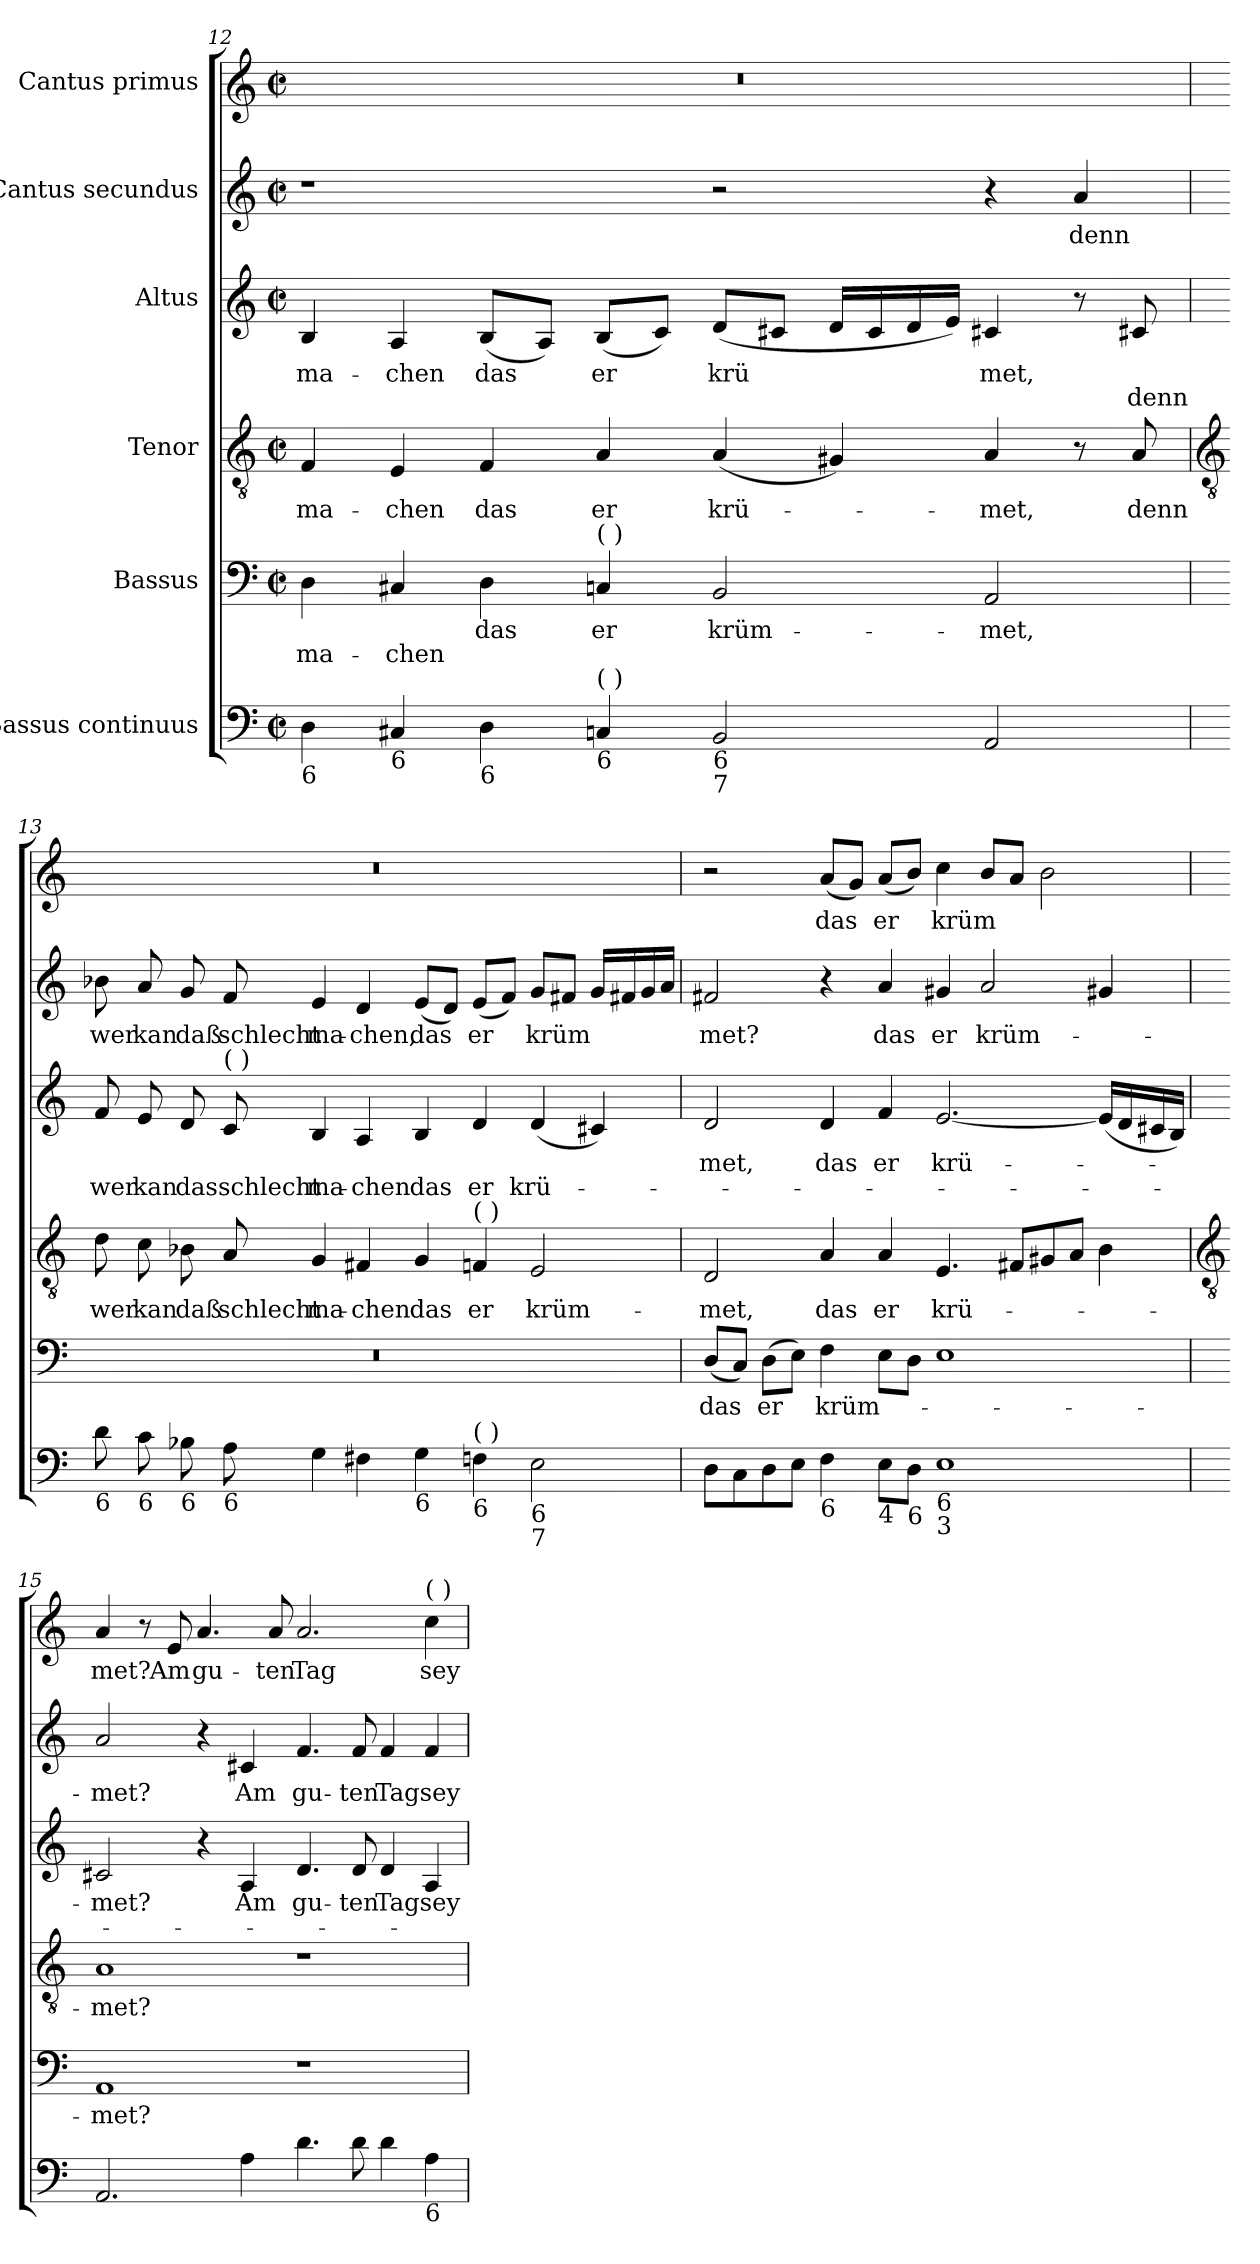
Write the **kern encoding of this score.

**kern	**kern	**text	**text	**kern	**text	**kern	**text	**text	**kern	**text	**kern	**text
*part6	*part5	*part5	*part5	*part4	*part4	*part3	*part3	*part3	*part2	*part2	*part1	*part1
*staff6	*staff5	*staff5	*staff5	*staff4	*staff4	*staff3	*staff3	*staff3	*staff2	*staff2	*staff1	*staff1
*I"Bassus continuus	*I"Bassus	*	*	*I"Tenor	*	*I"Altus	*	*	*I"Cantus secundus	*	*I"Cantus primus	*
*clefF4	*clefF4	*	*	*clefGv2	*	*clefG2	*	*	*clefG2	*	*clefG2	*
*k[]	*k[]	*	*	*k[]	*	*k[]	*	*	*k[]	*	*k[]	*
*C:	*C:	*	*	*C:	*	*C:	*	*	*C:	*	*C:	*
*M4/2	*M4/2	*	*	*M4/2	*	*M4/2	*	*	*M4/2	*	*M4/2	*
*met(c|)	*met(c|)	*	*	*met(c|)	*	*met(c|)	*	*	*met(c|)	*	*met(c|)	*
=12	=12	=12	=12	=12	=12	=12	=12	=12	=12	=12	=12	=12
!LO:TX:b:t=6	!	!	!	!	!	!	!	!	!	!	!	!
!	!	!	!LO:LY:b	!	!LO:LY:b	!	!LO:LY:b	!	!	!	!	!
4D	4D	.	ma-	4F	ma-	4B	ma-	.	1r	.	0r	.
!LO:TX:b:t=6	!	!	!	!	!	!	!	!	!	!	!	!
!	!	!	!LO:LY:b	!	!LO:LY:b	!	!LO:LY:b	!	!	!	!	!
4C#X	4C#X	.	-chen	4E	-chen	4A	-chen	.	.	.	.	.
!LO:TX:b:t=6	!	!	!	!	!	!	!	!	!	!	!	!
!	!	!LO:LY:b	!	!	!LO:LY:b	!	!LO:LY:b	!	!	!	!	!
4D	4D	das	.	4F	das	(<8BL	das	.	.	.	.	.
.	.	.	.	.	.	8AJ)	.	.	.	.	.	.
!	!LO:TX:a:t=(  )	!	!	!	!	!	!	!	!	!	!	!
!LO:TX:a:t=(  )	!	!	!	!	!	!	!	!	!	!	!	!
!LO:TX:b:t=6	!	!	!	!	!	!	!	!	!	!	!	!
!	!	!LO:LY:b	!	!	!LO:LY:b	!	!LO:LY:b	!	!	!	!	!
4C	4C	er	.	4A	er	(<8BL	er	.	.	.	.	.
.	.	.	.	.	.	8cJ)	.	.	.	.	.	.
!LO:TX:b:t=6	!	!	!	!	!	!	!	!	!	!	!	!
!LO:TX:b:t=7	!	!	!	!	!	!	!	!	!	!	!	!
!	!	!LO:LY:b	!	!	!LO:LY:b	!	!LO:LY:b	!	!	!	!	!
2BB	2BB	krüm-	.	(<4A	krü-	(<8dL	krü	.	2r	.	.	.
.	.	.	.	.	.	8c#XJ	.	.	.	.	.	.
.	.	.	.	4G#X)	.	16dLL	.	.	.	.	.	.
.	.	.	.	.	.	16c#	.	.	.	.	.	.
.	.	.	.	.	.	16d	.	.	.	.	.	.
.	.	.	.	.	.	16eJJ)	.	.	.	.	.	.
!	!	!LO:LY:b	!	!	!LO:LY:b	!	!LO:LY:b	!	!	!	!	!
2AA	2AA	-met,	.	4A	-met,	4c#X	met,	.	4r	.	.	.
!	!	!	!	!	!	!	!	!	!	!LO:LY:b	!	!
.	.	.	.	8r	.	8r	.	.	4a	denn	.	.
!	!	!	!	!	!LO:LY:b	!	!	!LO:LY:b	!	!	!	!
.	.	.	.	8A	denn	8c#X	.	denn	.	.	.	.
!!LO:LB:g=z
=13	=13	=13	=13	=13	=13	=13	=13	=13	=13	=13	=13	=13
*	*	*	*	*clefGv2	*	*	*	*	*	*	*	*
!LO:TX:b:t=6	!	!	!	!	!	!	!	!	!	!	!	!
!	!	!	!	!	!LO:LY:b	!	!	!LO:LY:b	!	!LO:LY:b	!	!
8d	0r	.	.	8d	wer	8f	.	wer	8b-X	wer	0r	.
!LO:TX:b:t=6	!	!	!	!	!	!	!	!	!	!	!	!
!	!	!	!	!	!LO:LY:b	!	!	!LO:LY:b	!	!LO:LY:b	!	!
8c	.	.	.	8c	kan	8e	.	kan	8a	kan	.	.
!LO:TX:b:t=6	!	!	!	!	!	!	!	!	!	!	!	!
!	!	!	!	!	!LO:LY:b	!	!	!LO:LY:b	!	!LO:LY:b	!	!
8B-X	.	.	.	8B-X	daß	8d	.	das	8g	daß	.	.
!	!	!	!	!	!	!LO:TX:a:t=(  )	!	!	!	!	!	!
!LO:TX:b:t=6	!	!	!	!	!	!	!	!	!	!	!	!
!	!	!	!	!	!LO:LY:b	!	!	!LO:LY:b	!	!LO:LY:b	!	!
8A	.	.	.	8A	schlecht	8c	.	schlecht	8f	schlecht	.	.
!	!	!	!	!	!LO:LY:b	!	!	!LO:LY:b	!	!LO:LY:b	!	!
4G	.	.	.	4G	ma-	4B	.	ma-	4e	ma-	.	.
!	!	!	!	!	!LO:LY:b	!	!	!LO:LY:b	!	!LO:LY:b	!	!
4F#X	.	.	.	4F#X	-chen	4A	.	-chen	4d	-chen,	.	.
!LO:TX:b:t=6	!	!	!	!	!	!	!	!	!	!	!	!
!	!	!	!	!	!LO:LY:b	!	!	!LO:LY:b	!	!LO:LY:b	!	!
4G	.	.	.	4G	das	4B	.	das	(<8eL	das	.	.
.	.	.	.	.	.	.	.	.	8dJ)	.	.	.
!	!	!	!	!LO:TX:a:t=(  )	!	!	!	!	!	!	!	!
!LO:TX:a:t=(  )	!	!	!	!	!	!	!	!	!	!	!	!
!LO:TX:b:t=6	!	!	!	!	!	!	!	!	!	!	!	!
!	!	!	!	!	!LO:LY:b	!	!	!LO:LY:b	!	!LO:LY:b	!	!
4F	.	.	.	4F	er	4d	.	er	(<8eL	er	.	.
.	.	.	.	.	.	.	.	.	8fJ)	.	.	.
!LO:TX:b:t=6	!	!	!	!	!	!	!	!	!	!	!	!
!LO:TX:b:t=7	!	!	!	!	!	!	!	!	!	!	!	!
!	!	!	!	!	!LO:LY:b	!	!	!LO:LY:b	!	!LO:LY:b	!	!
2E	.	.	.	2E	krüm-	(<4d	.	krü-	8gL	krüm	.	.
.	.	.	.	.	.	.	.	.	8f#XJ	.	.	.
.	.	.	.	.	.	4c#X)	.	.	16gLL	.	.	.
.	.	.	.	.	.	.	.	.	16f#X	.	.	.
.	.	.	.	.	.	.	.	.	16g	.	.	.
.	.	.	.	.	.	.	.	.	16aJJ	.	.	.
=14	=14	=14	=14	=14	=14	=14	=14	=14	=14	=14	=14	=14
!	!	!LO:LY:b	!	!	!LO:LY:b	!	!LO:LY:b	!	!	!LO:LY:b	!	!
8DL	(<8DL	das	.	2D	-met,	2d	-met,	.	2f#X	met?	2r	.
8C	8CJ)	.	.	.	.	.	.	.	.	.	.	.
!	!	!LO:LY:b	!	!	!	!	!	!	!	!	!	!
8D	(>8DL	er	.	.	.	.	.	.	.	.	.	.
8EJ	8EJ)	.	.	.	.	.	.	.	.	.	.	.
!LO:TX:b:t=6	!	!	!	!	!	!	!	!	!	!	!	!
!	!	!LO:LY:b	!	!	!LO:LY:b	!	!LO:LY:b	!	!	!	!	!LO:LY:b
4F	4F	krüm-	.	4A	das	4d	das	.	4r	.	(<8aL	das
.	.	.	.	.	.	.	.	.	.	.	8gJ)	.
!LO:TX:b:t=4	!	!	!	!	!	!	!	!	!	!	!	!
!	!	!	!	!	!LO:LY:b	!	!LO:LY:b	!	!	!LO:LY:b	!	!LO:LY:b
8EL	8EL	.	.	4A	er	4f	er	.	4a	das	(<8aL	er
!LO:TX:b:t=6	!	!	!	!	!	!	!	!	!	!	!	!
8DJ	8DJ	.	.	.	.	.	.	.	.	.	8bJ)	.
!LO:TX:b:t=6\n3	!	!	!	!	!	!	!	!	!	!	!	!
!	!	!	!	!	!LO:LY:b	!	!LO:LY:b	!	!	!LO:LY:b	!	!LO:LY:b
1E	1E	.	.	4.E	krü-	[2.e	krü-	.	4g#X	er	4cc	krüm
!	!	!	!	!	!	!	!	!	!	!LO:LY:b	!	!
.	.	.	.	.	.	.	.	.	2a	krüm-	8bL	.
.	.	.	.	8F#XL	.	.	.	.	.	.	8aJ	.
.	.	.	.	8G#X	.	.	.	.	.	.	2b	.
.	.	.	.	8AJ	.	.	.	.	.	.	.	.
.	.	.	.	4B	.	(<16eLL]	.	.	4g#X	.	.	.
.	.	.	.	.	.	16d	.	.	.	.	.	.
.	.	.	.	.	.	16c#X	.	.	.	.	.	.
.	.	.	.	.	.	16BJJ)	.	.	.	.	.	.
!!LO:LB:g=z
=15	=15	=15	=15	=15	=15	=15	=15	=15	=15	=15	=15	=15
*	*	*	*	*clefGv2	*	*	*	*	*	*	*	*
!	!	!LO:LY:b	!	!	!LO:LY:b	!	!LO:LY:b	!	!	!LO:LY:b	!	!LO:LY:b
2.AA	1AA	-met?	.	1A	-met?	2c#X	-met?	.	2a	-met?	4a	met?
.	.	.	.	.	.	.	.	.	.	.	8r	.
!	!	!	!	!	!	!	!	!	!	!	!	!LO:LY:b
.	.	.	.	.	.	.	.	.	.	.	8e	Am
!	!	!	!	!	!	!	!	!	!	!	!	!LO:LY:b
.	.	.	.	.	.	4r	.	.	4r	.	4.a	gu-
!	!	!	!	!	!	!	!LO:LY:b	!	!	!LO:LY:b	!	!
4A	.	.	.	.	.	4A	Am	.	4c#X	Am	.	.
!	!	!	!	!	!	!	!	!	!	!	!	!LO:LY:b
.	.	.	.	.	.	.	.	.	.	.	8a	-ten
!	!	!	!	!	!	!	!LO:LY:b	!	!	!LO:LY:b	!	!LO:LY:b
4.d	1r	.	.	1r	.	4.d	gu-	.	4.f	gu-	2.a	Tag
!	!	!	!	!	!	!	!LO:LY:b	!	!	!LO:LY:b	!	!
8d	.	.	.	.	.	8d	-ten	.	8f	-ten	.	.
!	!	!	!	!	!	!	!LO:LY:b	!	!	!LO:LY:b	!	!
4d	.	.	.	.	.	4d	Tag	.	4f	Tag	.	.
!	!	!	!	!	!	!	!	!	!	!	!LO:TX:a:t=(  )	!
!LO:TX:b:t=6	!	!	!	!	!	!	!	!	!	!	!	!
!	!	!	!	!	!	!	!LO:LY:b	!	!	!LO:LY:b	!	!LO:LY:b
4A	.	.	.	.	.	4A	sey	.	4f	sey	4cc	sey
=	=	=	=	=	=	=	=	=	=	=	=	=
*-	*-	*-	*-	*-	*-	*-	*-	*-	*-	*-	*-	*-
